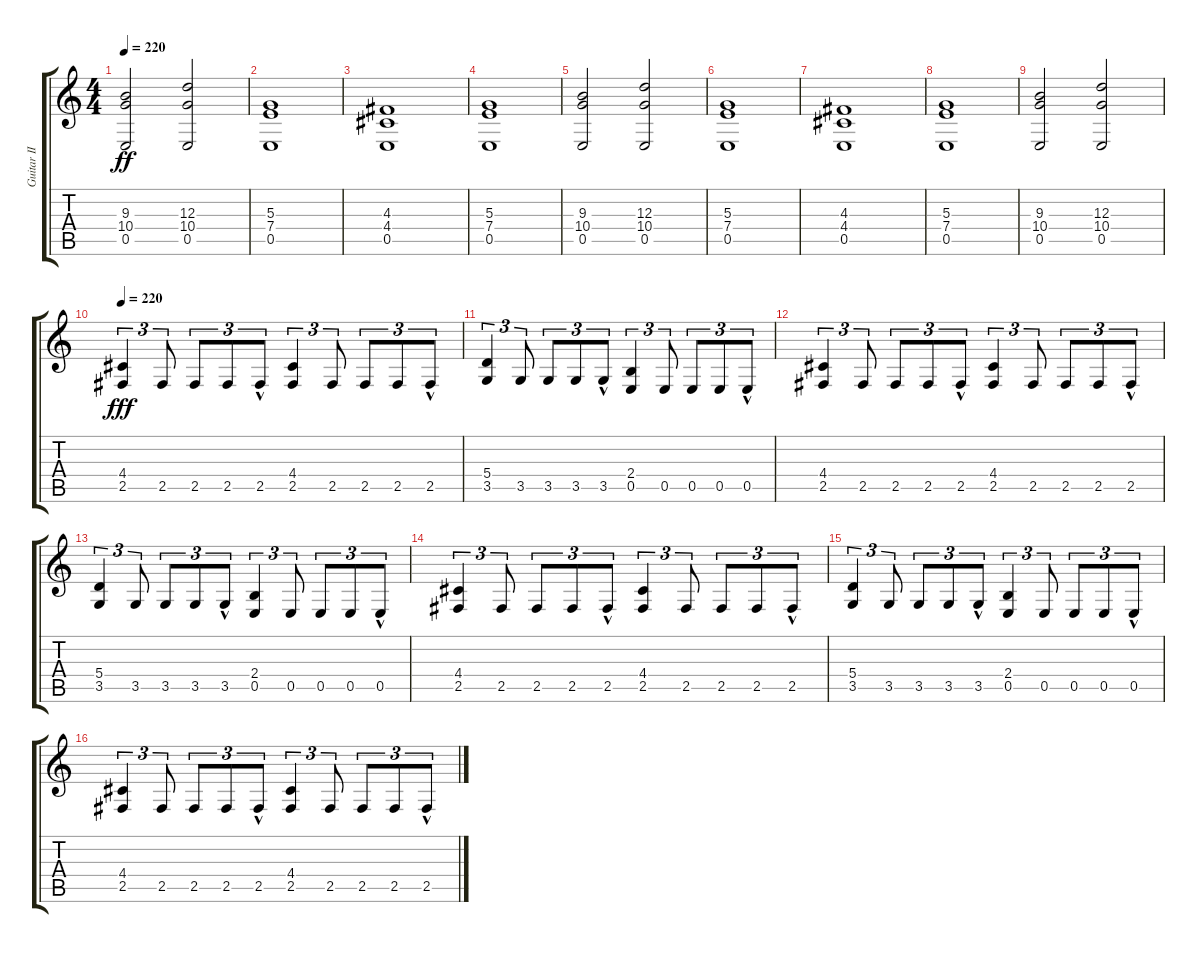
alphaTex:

\track ("Guitar II" "Guitar II") {instrument distortionguitar}
\staff {score tabs}
\tuning (B3 Gb3 D3 A2 E2 B1) {hide}
\ts (4 4)
\tempo 220
\clef g2
\ks c
(9.3 10.4 0.5).2{dy ff} (12.3 10.4 0.5).2 |
(5.3 7.4 0.5).1 |
(4.3 4.4 0.5).1 |
(5.3 7.4 0.5).1 |
(9.3 10.4 0.5).2 (12.3 10.4 0.5).2 |
(5.3 7.4 0.5).1 |
(4.3 4.4 0.5).1 |
(5.3 7.4 0.5).1 |
(9.3 10.4 0.5).2 (12.3 10.4 0.5).2 |
\tempo 220
(4.4 2.5).4{tu (3 2) dy fff} 2.5.8{tu (3 2)} 2.5.8{tu (3 2)} 2.5.8{tu (3 2)} 2.5{hac}.8{tu (3 2)} (4.4 2.5).4{tu (3 2)} 2.5.8{tu (3 2)} 2.5.8{tu (3 2)} 2.5.8{tu (3 2)} 2.5{hac}.8{tu (3 2)} |
(5.4 3.5).4{tu (3 2)} 3.5.8{tu (3 2)} 3.5.8{tu (3 2)} 3.5.8{tu (3 2)} 3.5{hac}.8{tu (3 2)} (2.4 0.5).4{tu (3 2)} 0.5.8{tu (3 2)} 0.5.8{tu (3 2)} 0.5.8{tu (3 2)} 0.5{hac}.8{tu (3 2)} |
(4.4 2.5).4{tu (3 2)} 2.5.8{tu (3 2)} 2.5.8{tu (3 2)} 2.5.8{tu (3 2)} 2.5{hac}.8{tu (3 2)} (4.4 2.5).4{tu (3 2)} 2.5.8{tu (3 2)} 2.5.8{tu (3 2)} 2.5.8{tu (3 2)} 2.5{hac}.8{tu (3 2)} |
(5.4 3.5).4{tu (3 2)} 3.5.8{tu (3 2)} 3.5.8{tu (3 2)} 3.5.8{tu (3 2)} 3.5{hac}.8{tu (3 2)} (2.4 0.5).4{tu (3 2)} 0.5.8{tu (3 2)} 0.5.8{tu (3 2)} 0.5.8{tu (3 2)} 0.5{hac}.8{tu (3 2)} |
(4.4 2.5).4{tu (3 2)} 2.5.8{tu (3 2)} 2.5.8{tu (3 2)} 2.5.8{tu (3 2)} 2.5{hac}.8{tu (3 2)} (4.4 2.5).4{tu (3 2)} 2.5.8{tu (3 2)} 2.5.8{tu (3 2)} 2.5.8{tu (3 2)} 2.5{hac}.8{tu (3 2)} |
(5.4 3.5).4{tu (3 2)} 3.5.8{tu (3 2)} 3.5.8{tu (3 2)} 3.5.8{tu (3 2)} 3.5{hac}.8{tu (3 2)} (2.4 0.5).4{tu (3 2)} 0.5.8{tu (3 2)} 0.5.8{tu (3 2)} 0.5.8{tu (3 2)} 0.5{hac}.8{tu (3 2)} |
(4.4 2.5).4{tu (3 2)} 2.5.8{tu (3 2)} 2.5.8{tu (3 2)} 2.5.8{tu (3 2)} 2.5{hac}.8{tu (3 2)} (4.4 2.5).4{tu (3 2)} 2.5.8{tu (3 2)} 2.5.8{tu (3 2)} 2.5.8{tu (3 2)} 2.5{hac}.8{tu (3 2)}
